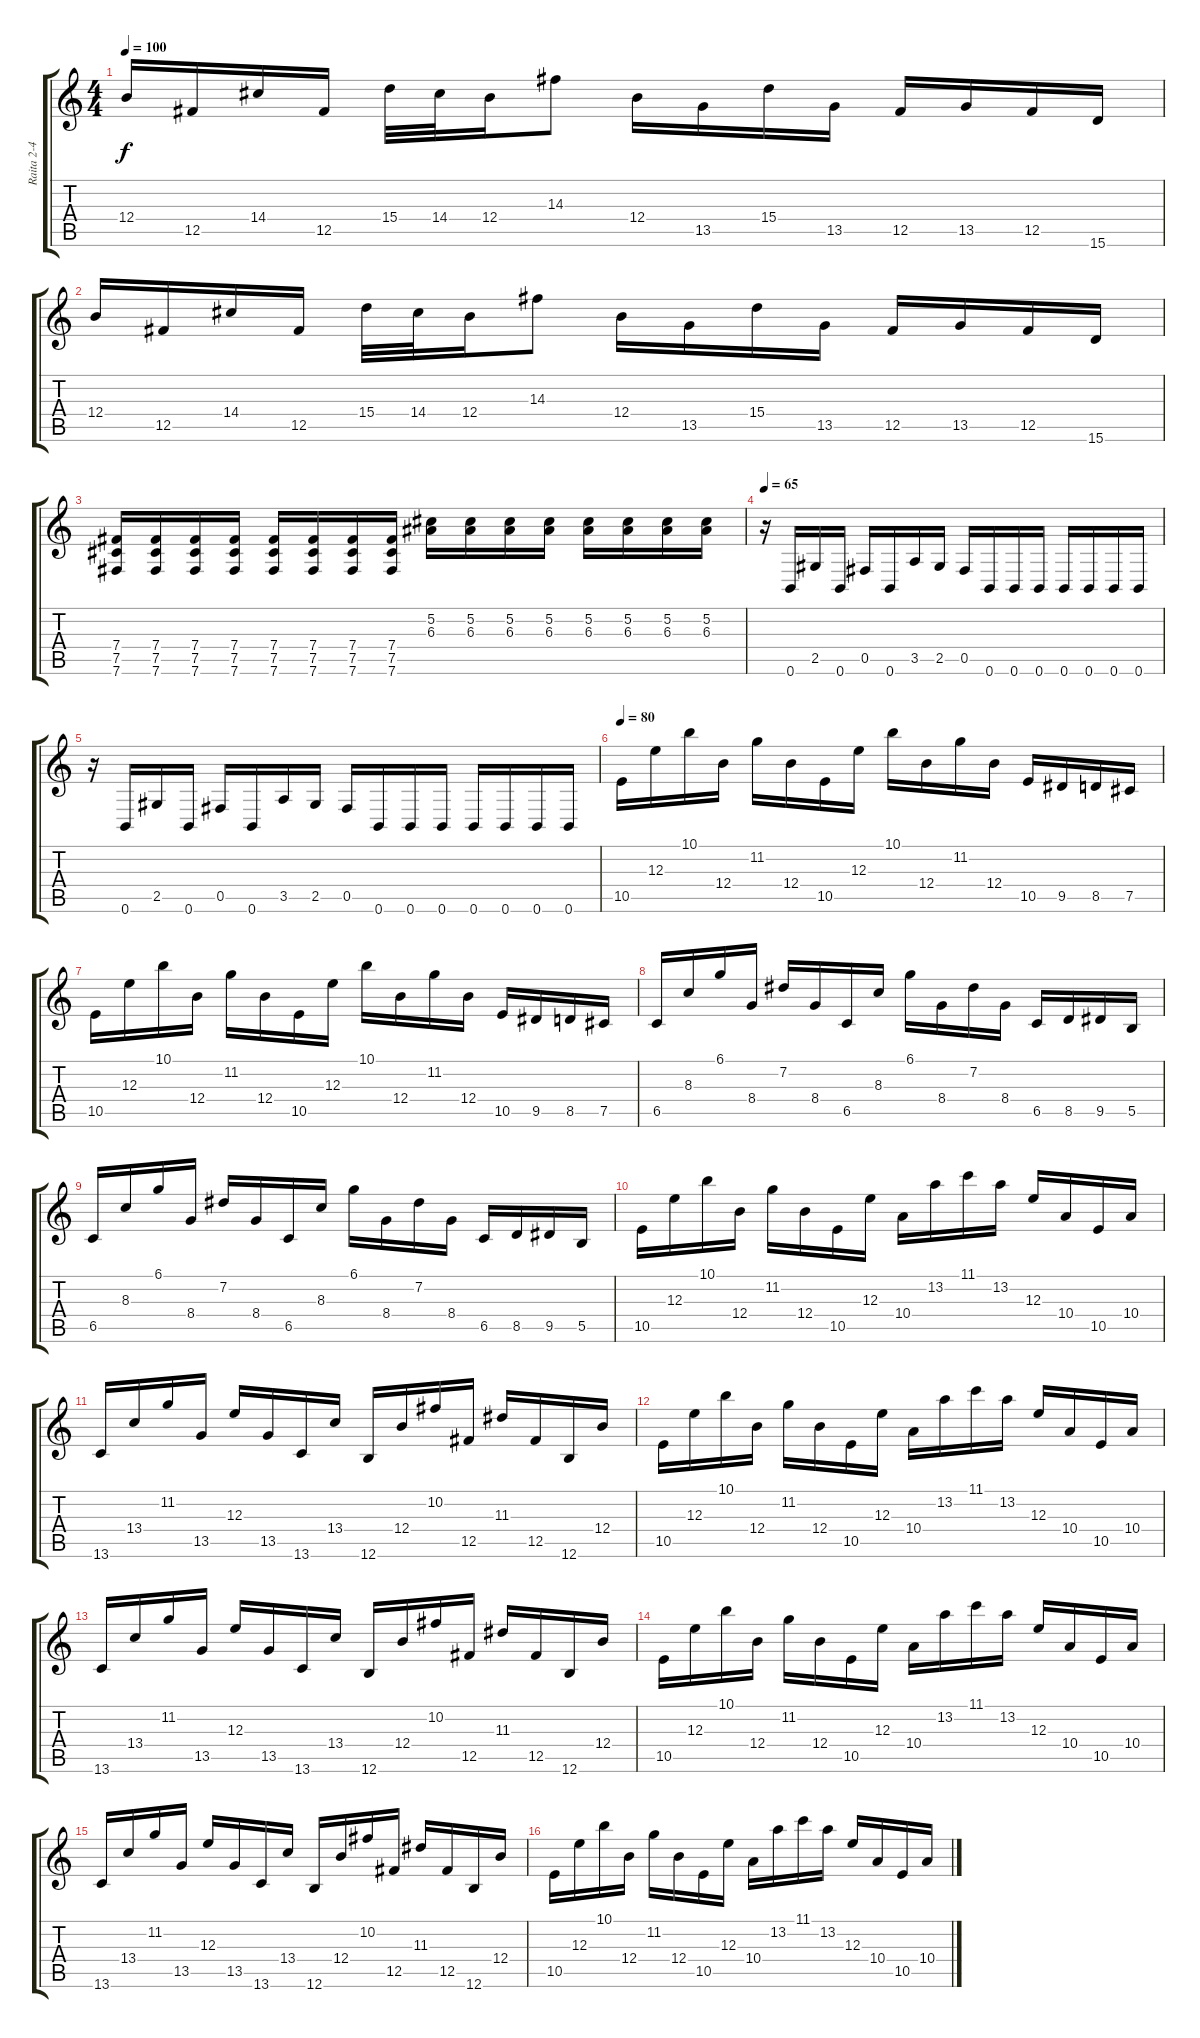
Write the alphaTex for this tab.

\track ("Raita 2-4" "Raita 2-4") {instrument distortionguitar}
\staff {score tabs}
\tuning (Db4 Ab3 E3 B2 Gb2 B1) {hide}
\ts (4 4)
\tempo 100
\clef g2
\ks c
12.4.16{dy f} 12.5.16 14.4.16 12.5.16 15.4.32 14.4.32 12.4.16 14.3.8 12.4.16 13.5.16 15.4.16 13.5.16 12.5.16 13.5.16 12.5.16 15.6.16 |
12.4.16 12.5.16 14.4.16 12.5.16 15.4.32 14.4.32 12.4.16 14.3.8 12.4.16 13.5.16 15.4.16 13.5.16 12.5.16 13.5.16 12.5.16 15.6.16 |
(7.4 7.5 7.6).16 (7.4 7.5 7.6).16 (7.4 7.5 7.6).16 (7.4 7.5 7.6).16 (7.4 7.5 7.6).16 (7.4 7.5 7.6).16 (7.4 7.5 7.6).16 (7.4 7.5 7.6).16 (5.2 6.3).16 (5.2 6.3).16 (5.2 6.3).16 (5.2 6.3).16 (5.2 6.3).16 (5.2 6.3).16 (5.2 6.3).16 (5.2 6.3).16 |
\tempo 65
r.16{volume 16 instrument acousticguitarnylon} 0.6.16 2.5.16 0.6.16 0.5.16 0.6.16 3.5.16 2.5.16 0.5.16 0.6.16 0.6.16 0.6.16 0.6.16 0.6.16 0.6.16 0.6.16 |
r.16 0.6.16 2.5.16 0.6.16 0.5.16 0.6.16 3.5.16 2.5.16 0.5.16 0.6.16 0.6.16 0.6.16 0.6.16 0.6.16 0.6.16 0.6.16 |
\tempo 80
10.5.16 12.3.16 10.1.16 12.4.16 11.2.16 12.4.16 10.5.16 12.3.16 10.1.16 12.4.16 11.2.16 12.4.16 10.5.16 9.5.16 8.5.16 7.5.16 |
10.5.16 12.3.16 10.1.16 12.4.16 11.2.16 12.4.16 10.5.16 12.3.16 10.1.16 12.4.16 11.2.16 12.4.16 10.5.16 9.5.16 8.5.16 7.5.16 |
6.5.16 8.3.16 6.1.16 8.4.16 7.2.16 8.4.16 6.5.16 8.3.16 6.1.16 8.4.16 7.2.16 8.4.16 6.5.16 8.5.16 9.5.16 5.5.16 |
6.5.16 8.3.16 6.1.16 8.4.16 7.2.16 8.4.16 6.5.16 8.3.16 6.1.16 8.4.16 7.2.16 8.4.16 6.5.16 8.5.16 9.5.16 5.5.16 |
10.5.16 12.3.16 10.1.16 12.4.16 11.2.16 12.4.16 10.5.16 12.3.16 10.4.16 13.2.16 11.1.16 13.2.16 12.3.16 10.4.16 10.5.16 10.4.16 |
13.6.16 13.4.16 11.2.16 13.5.16 12.3.16 13.5.16 13.6.16 13.4.16 12.6.16 12.4.16 10.2.16 12.5.16 11.3.16 12.5.16 12.6.16 12.4.16 |
10.5.16 12.3.16 10.1.16 12.4.16 11.2.16 12.4.16 10.5.16 12.3.16 10.4.16 13.2.16 11.1.16 13.2.16 12.3.16 10.4.16 10.5.16 10.4.16 |
13.6.16 13.4.16 11.2.16 13.5.16 12.3.16 13.5.16 13.6.16 13.4.16 12.6.16 12.4.16 10.2.16 12.5.16 11.3.16 12.5.16 12.6.16 12.4.16 |
10.5.16 12.3.16 10.1.16 12.4.16 11.2.16 12.4.16 10.5.16 12.3.16 10.4.16 13.2.16 11.1.16 13.2.16 12.3.16 10.4.16 10.5.16 10.4.16 |
13.6.16 13.4.16 11.2.16 13.5.16 12.3.16 13.5.16 13.6.16 13.4.16 12.6.16 12.4.16 10.2.16 12.5.16 11.3.16 12.5.16 12.6.16 12.4.16 |
10.5.16 12.3.16 10.1.16 12.4.16 11.2.16 12.4.16 10.5.16 12.3.16 10.4.16 13.2.16 11.1.16 13.2.16 12.3.16 10.4.16 10.5.16 10.4.16
